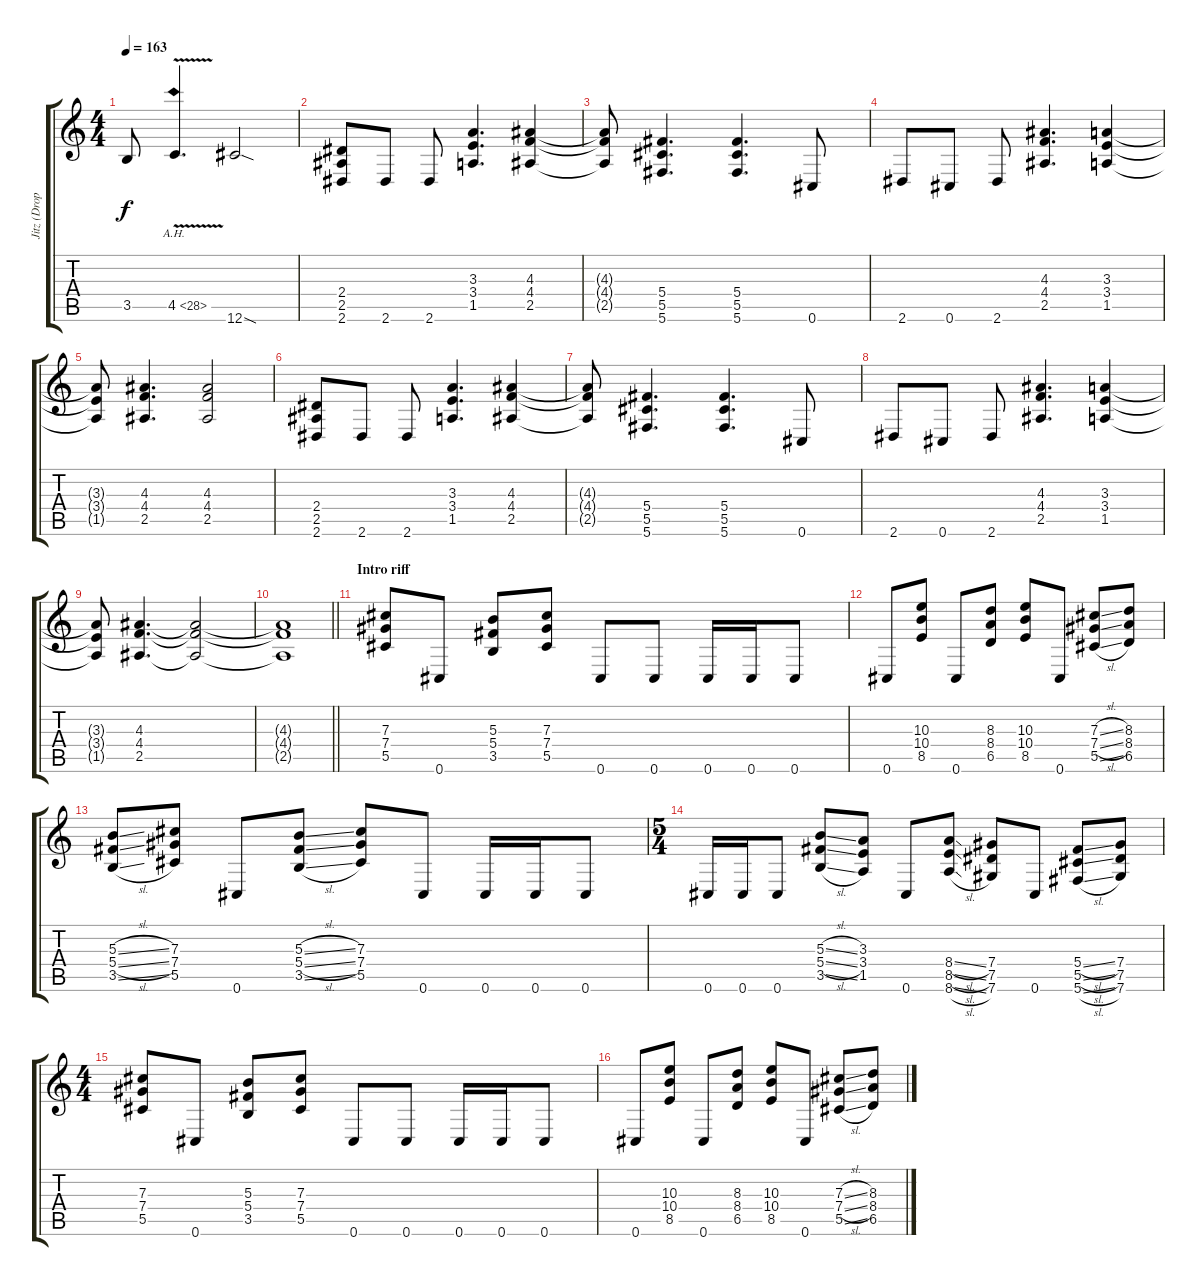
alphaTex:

\track ("Jitz (Dropped Db - Db-Ab-Db-Gb-Bb-Eb)" "Jitz (Drop") {instrument distortionguitar}
\staff {score tabs}
\tuning (Eb4 Bb3 Gb3 Db3 Ab2 Db2) {hide}
\ts (4 4)
\tempo 163
\clef g2
\ks c
3.5{t}.8{dy f} 4.5{ah 24 v}.4{d} 12.6{sod}.2 |
(2.4 2.5 2.6).8 2.6.8 2.6.8 (3.3 3.4 1.5).4{d} (4.3 4.4 2.5).4 |
(4.3{t} 4.4{t} 2.5{t}).8 (5.4 5.5 5.6).4{d} (5.4 5.5 5.6).4{d} 0.6.8 |
2.6.8 0.6.8 2.6.8 (4.3 4.4 2.5).4{d} (3.3 3.4 1.5).4 |
(3.3{t} 3.4{t} 1.5{t}).8 (4.3 4.4 2.5).4{d} (4.3 4.4 2.5).2 |
(2.4 2.5 2.6).8 2.6.8 2.6.8 (3.3 3.4 1.5).4{d} (4.3 4.4 2.5).4 |
(4.3{t} 4.4{t} 2.5{t}).8 (5.4 5.5 5.6).4{d} (5.4 5.5 5.6).4{d} 0.6.8 |
2.6.8 0.6.8 2.6.8 (4.3 4.4 2.5).4{d} (3.3 3.4 1.5).4 |
(3.3{t} 3.4{t} 1.5{t}).8 (4.3 4.4 2.5).4{d} (4.3{t} 4.4{t} 2.5{t}).2 |
\barLineRight lightlight
(4.3{t} 4.4{t} 2.5{t}).1 |
\section ("" "Intro riff")
(7.3 7.4 5.5).8 0.6.8 (5.3 5.4 3.5).8 (7.3 7.4 5.5).8 0.6.8 0.6.8 0.6.16 0.6.16 0.6.8 |
0.6.8 (10.3 10.4 8.5).8 0.6.8 (8.3 8.4 6.5).8 (10.3 10.4 8.5).8 0.6.8 (7.3{sl} 7.4{sl} 5.5{sl}).8 (8.3 8.4 6.5).8 |
(5.3{sl} 5.4{sl} 3.5{sl}).8 (7.3 7.4 5.5).8 0.6.8 (5.3{sl} 5.4{sl} 3.5{sl}).8 (7.3 7.4 5.5).8 0.6.8 0.6.16 0.6.16 0.6.8 |
\ts (5 4)
0.6.16 0.6.16 0.6.8 (5.3{sl} 5.4{sl} 3.5{sl}).8 (3.3 3.4 1.5).8 0.6.8 (8.4{sl} 8.5{sl} 8.6{sl}).8 (7.4 7.5 7.6).8 0.6.8 (5.4{sl} 5.5{sl} 5.6{sl}).8 (7.4 7.5 7.6).8 |
\ts (4 4)
(7.3 7.4 5.5).8 0.6.8 (5.3 5.4 3.5).8 (7.3 7.4 5.5).8 0.6.8 0.6.8 0.6.16 0.6.16 0.6.8 |
0.6.8 (10.3 10.4 8.5).8 0.6.8 (8.3 8.4 6.5).8 (10.3 10.4 8.5).8 0.6.8 (7.3{sl} 7.4{sl} 5.5{sl}).8 (8.3 8.4 6.5).8
